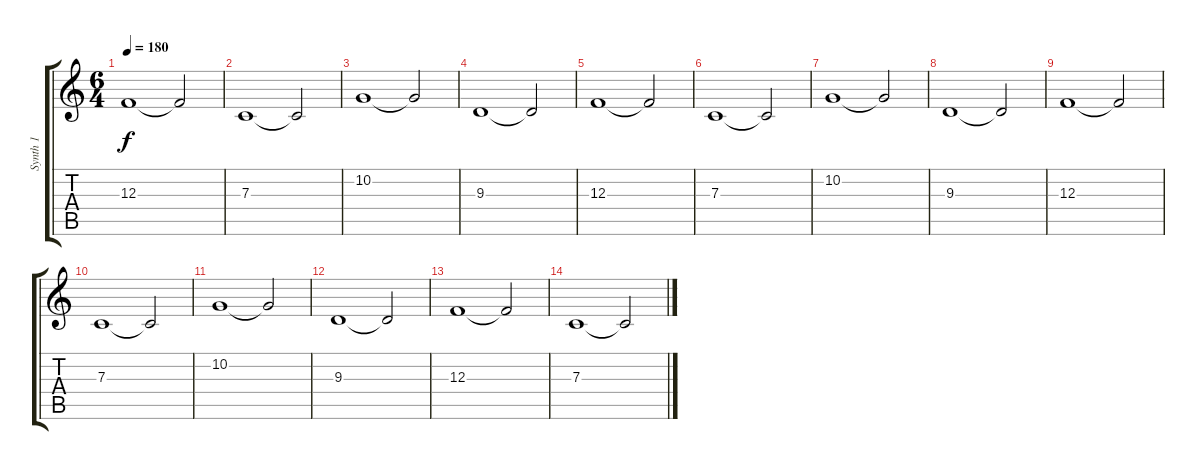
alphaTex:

\track ("Synth 1" "Synth 1") {instrument choiraahs}
\staff {score tabs}
\tuning (D4 A3 F3 C3 G2 D2) {hide}
\ts (6 4)
\tempo 180
\clef g2
\ks c
12.3.1{dy f} 12.3{t}.2 |
7.3.1 7.3{t}.2 |
10.2.1 10.2{t}.2 |
9.3.1 9.3{t}.2 |
12.3.1 12.3{t}.2 |
7.3.1 7.3{t}.2 |
10.2.1 10.2{t}.2 |
9.3.1 9.3{t}.2 |
12.3.1 12.3{t}.2 |
7.3.1 7.3{t}.2 |
10.2.1 10.2{t}.2 |
9.3.1 9.3{t}.2 |
12.3.1 12.3{t}.2 |
7.3.1 7.3{t}.2
